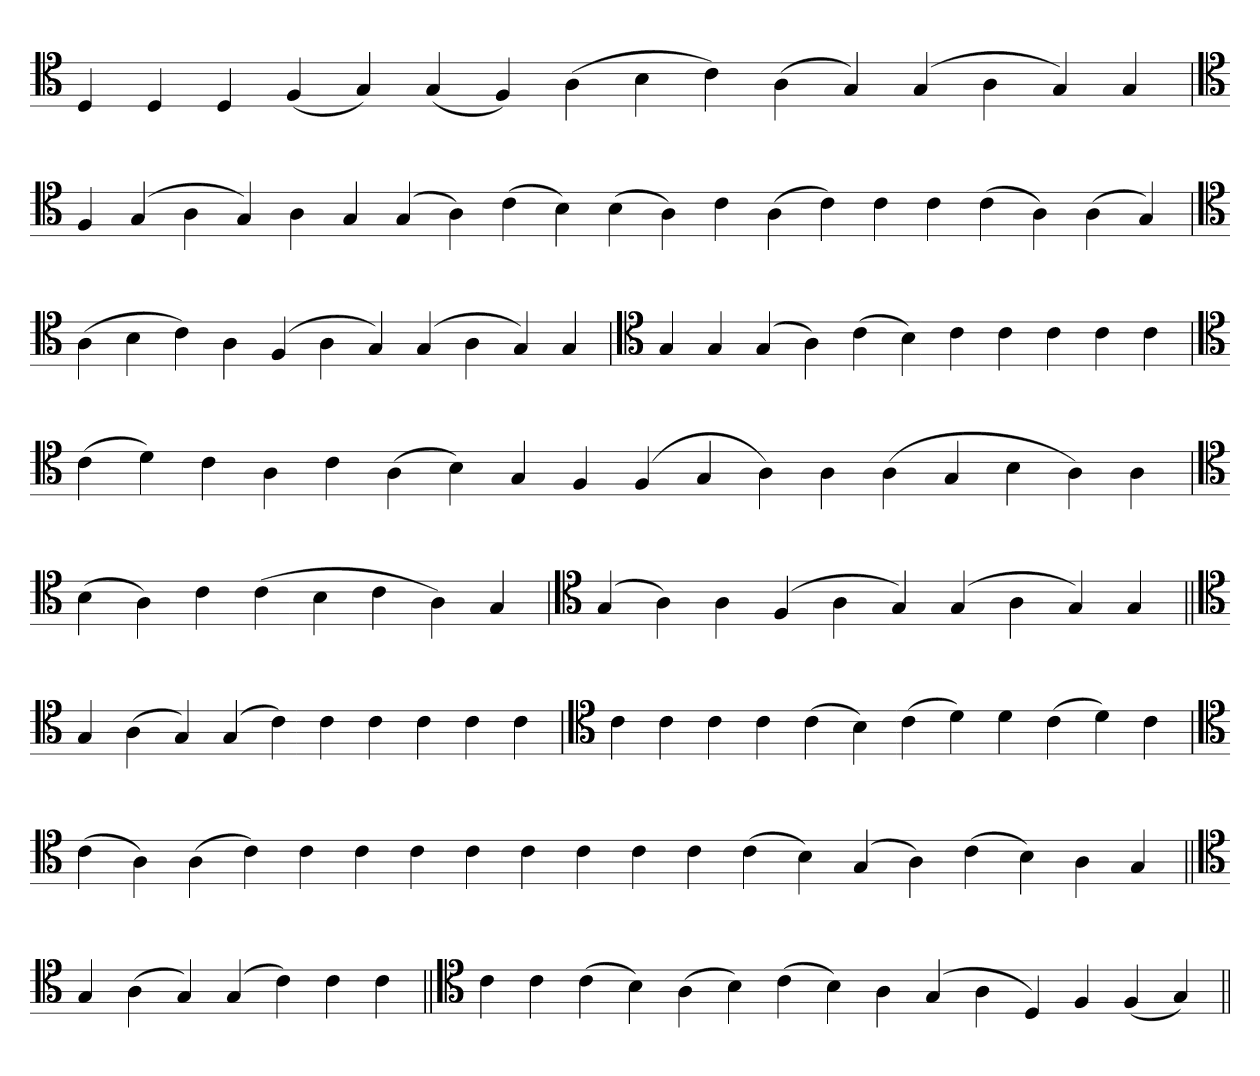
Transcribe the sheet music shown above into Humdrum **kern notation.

**kern
*part1
*staff1
*clefC4
=
4D
4D
4D
(4F
4G)
(4G
4F)
(4A
4B
4c)
(4A
4G)
(4G
4A
4G)
4G
='
*clefC4
4F
(4G
4A
4G)
4A
4G
(4G
4A)
(4c
4B)
(4B
4A)
4c
(4A
4c)
4c
4c
(4c
4A)
(4A
4G)
=`
*clefC4
(4A
4B
4c)
4A
(4F
4A
4G)
(4G
4A
4G)
4G
=
*clefC4
4G
4G
(4G
4A)
(4c
4B)
4c
4c
4c
4c
4c
=`
*clefC4
(4c
4d)
4c
4A
4c
(4A
4B)
4G
4F
(4F
4G
4A)
4A
(4A
4G
4B
4A)
4A
='
*clefC4
(4B
4A)
4c
(4c
4B
4c
4A)
4G
=`
*clefC4
(4G
4A)
4A
(4F
4A
4G)
(4G
4A
4G)
4G
=||
*clefC4
4G
(4A
4G)
(4G
4c)
4c
4c
4c
4c
4c
=`
*clefC4
4c
4c
4c
4c
(4c
4B)
(4c
4d)
4d
(4c
4d)
4c
=
*clefC4
(4c
4A)
(4A
4c)
4c
4c
4c
4c
4c
4c
4c
4c
(4c
4B)
(4G
4A)
(4c
4B)
4A
4G
=||
*clefC4
4G
(4A
4G)
(4G
4c)
4c
4c
=||
*clefC4
4c
4c
(4c
4B)
(4A
4B)
(4c
4B)
4A
(4G
4A
4D)
4F
(4F
4G)
=||
*-
